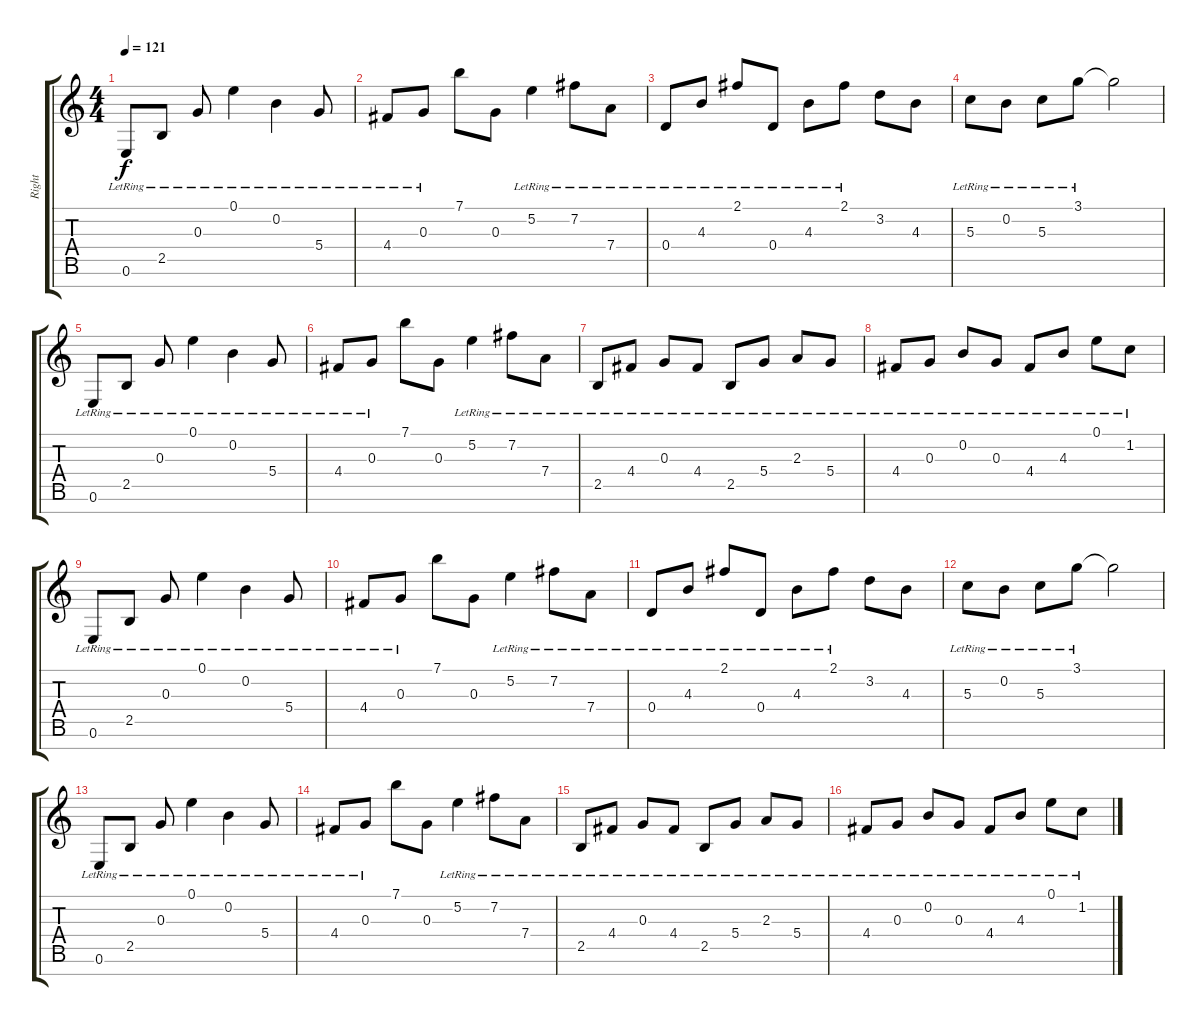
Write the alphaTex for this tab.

\track ("Right" "Right") {instrument distortionguitar}
\staff {score tabs}
\tuning (E4 B3 G3 D3 A2 E2 B1) {hide}
\ts (4 4)
\tempo 121
\clef g2
\ks c
0.6{lr}.8{dy f} 2.5{lr}.8 0.3{lr}.8 0.1{lr}.4 0.2{lr}.4 5.4{lr}.8 |
4.4{lr}.8 0.3{lr}.8 7.1.8 0.3.8 5.2{lr}.4 7.2{lr}.8 7.4{lr}.8 |
0.4{lr}.8 4.3{lr}.8 2.1{lr}.8 0.4{lr}.8 4.3{lr}.8 2.1{lr}.8 3.2.8 4.3.8 |
5.3{lr}.8 0.2{lr}.8 5.3{lr}.8 3.1{lr}.8 3.1{t}.2 |
0.6{lr}.8 2.5{lr}.8 0.3{lr}.8 0.1{lr}.4 0.2{lr}.4 5.4{lr}.8 |
4.4{lr}.8 0.3{lr}.8 7.1.8 0.3.8 5.2{lr}.4 7.2{lr}.8 7.4{lr}.8 |
2.5{lr}.8 4.4{lr}.8 0.3{lr}.8 4.4{lr}.8 2.5{lr}.8 5.4{lr}.8 2.3{lr}.8 5.4{lr}.8 |
4.4{lr}.8 0.3{lr}.8 0.2{lr}.8 0.3{lr}.8 4.4{lr}.8 4.3{lr}.8 0.1{lr}.8 1.2{lr}.8 |
0.6{lr}.8 2.5{lr}.8 0.3{lr}.8 0.1{lr}.4 0.2{lr}.4 5.4{lr}.8 |
4.4{lr}.8 0.3{lr}.8 7.1.8 0.3.8 5.2{lr}.4 7.2{lr}.8 7.4{lr}.8 |
0.4{lr}.8 4.3{lr}.8 2.1{lr}.8 0.4{lr}.8 4.3{lr}.8 2.1{lr}.8 3.2.8 4.3.8 |
5.3{lr}.8 0.2{lr}.8 5.3{lr}.8 3.1{lr}.8 3.1{t}.2 |
0.6{lr}.8 2.5{lr}.8 0.3{lr}.8 0.1{lr}.4 0.2{lr}.4 5.4{lr}.8 |
4.4{lr}.8 0.3{lr}.8 7.1.8 0.3.8 5.2{lr}.4 7.2{lr}.8 7.4{lr}.8 |
2.5{lr}.8 4.4{lr}.8 0.3{lr}.8 4.4{lr}.8 2.5{lr}.8 5.4{lr}.8 2.3{lr}.8 5.4{lr}.8 |
4.4{lr}.8 0.3{lr}.8 0.2{lr}.8 0.3{lr}.8 4.4{lr}.8 4.3{lr}.8 0.1{lr}.8 1.2{lr}.8
